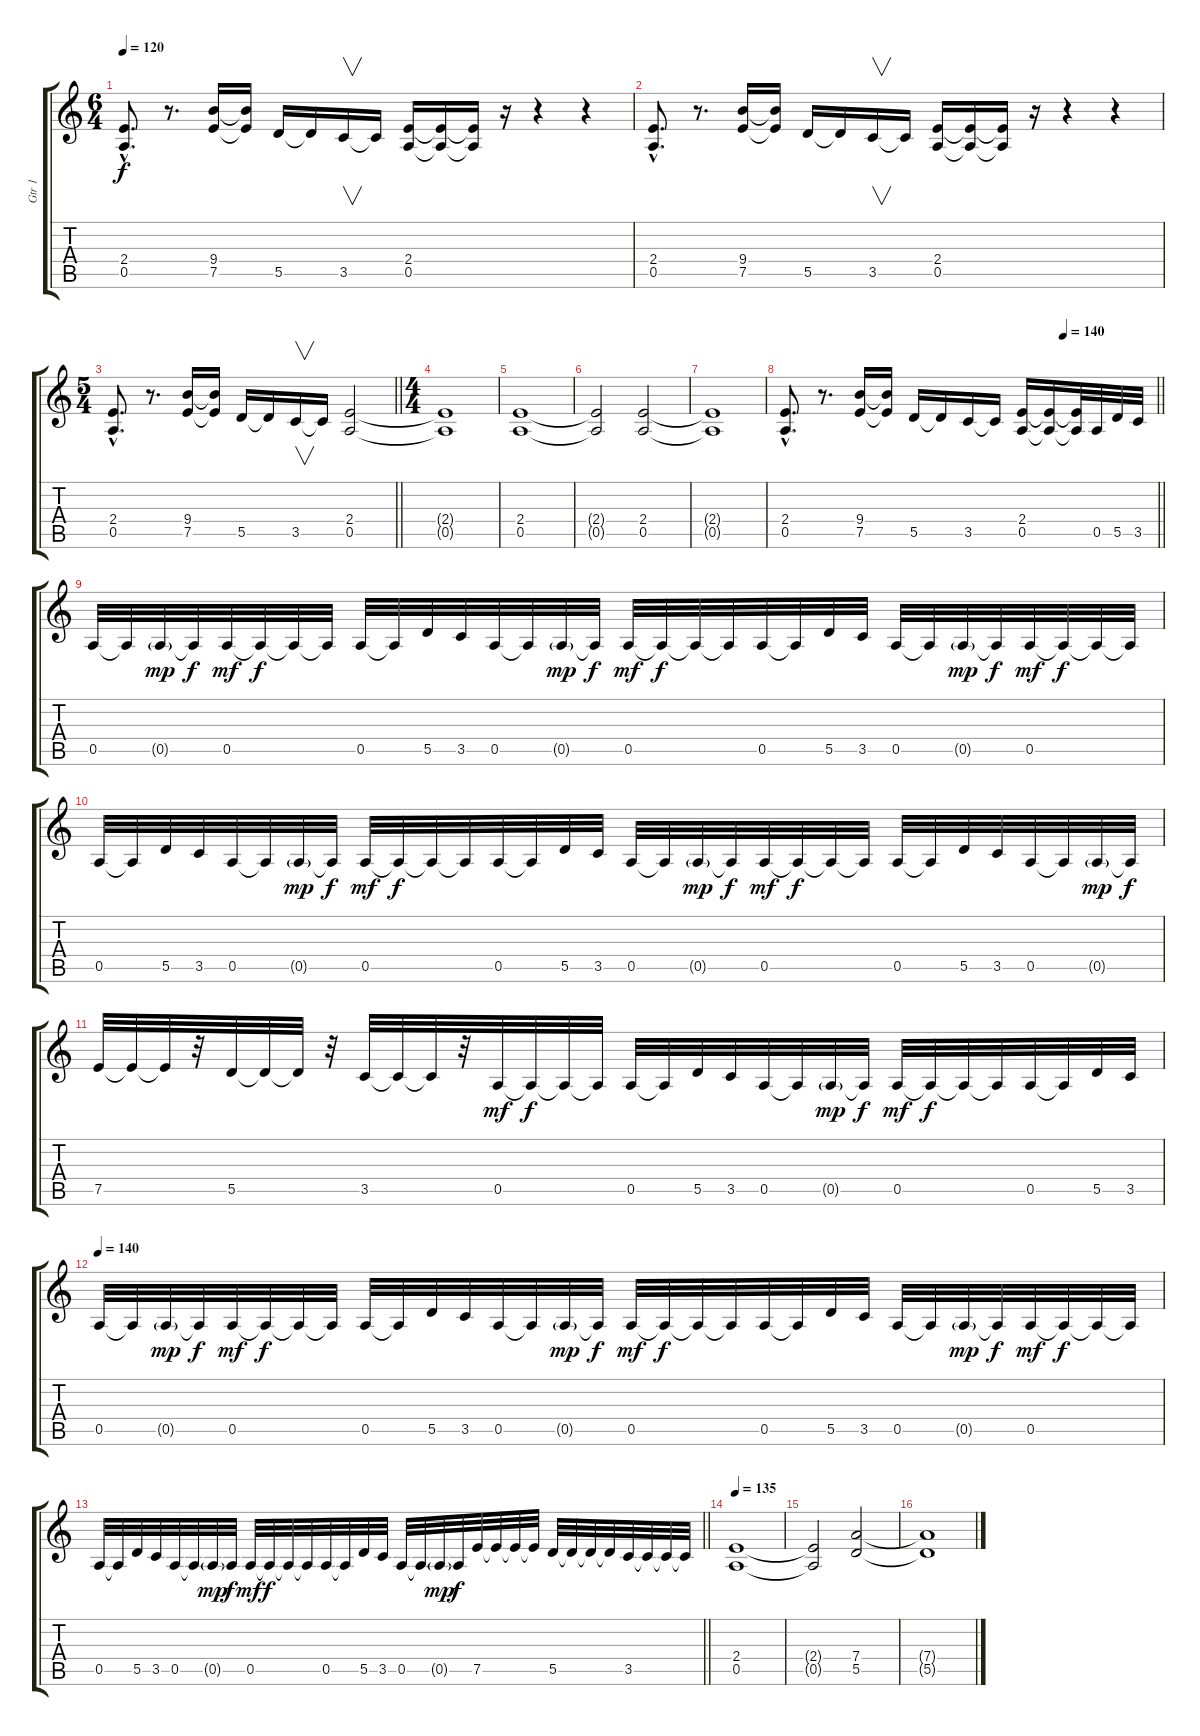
\track ("Gtr 1" "Gtr 1") {instrument distortionguitar}
\staff {score tabs}
\tuning (E4 B3 G3 D3 A2 E2) {hide}
\ts (6 4)
\tempo 120
\clef g2
\ks c
(2.4{hac} 0.5{hac}).8{d dy f instrument distortionguitar} r.8{d} (9.4 7.5).16 (9.4{t} 7.5{t}).16 5.5.16 5.5{t}.16 3.5.16{v} 3.5{t}.16 (2.4 0.5).16 (2.4{t} 0.5{t}).16 (2.4{t} 0.5{t}).16 r.16 r.4 r.4 |
(2.4{hac} 0.5{hac}).8{d} r.8{d} (9.4 7.5).16 (9.4{t} 7.5{t}).16 5.5.16 5.5{t}.16 3.5.16{v} 3.5{t}.16 (2.4 0.5).16 (2.4{t} 0.5{t}).16 (2.4{t} 0.5{t}).16 r.16 r.4 r.4 |
\ts (5 4)
\barLineRight lightlight
(2.4{hac} 0.5{hac}).8{d} r.8{d} (9.4 7.5).16 (9.4{t} 7.5{t}).16 5.5.16 5.5{t}.16 3.5.16{v} 3.5{t}.16 (2.4 0.5).2 |
\ts (4 4)
(2.4{t} 0.5{t}).1 |
(2.4 0.5).1 |
(2.4{t} 0.5{t}).2 (2.4 0.5).2 |
(2.4{t} 0.5{t}).1 |
\tempo (140 0.75)
\barLineRight lightlight
(2.4{hac} 0.5{hac}).8{d} r.8{d} (9.4 7.5).16 (9.4{t} 7.5{t}).16 5.5.16 5.5{t}.16 3.5.16 3.5{t}.16 (2.4 0.5).16 (2.4{t} 0.5{t}).16 (2.4{t} 0.5{t}).32 0.5.32 5.5.32 3.5.32 |
0.5.32 0.5{t}.32 0.5{g}.32{dy mp} 0.5{t}.32{dy f} 0.5.32{dy mf} 0.5{t}.32{dy f} 0.5{t}.32 0.5{t}.32 0.5.32 0.5{t}.32 5.5.32 3.5.32 0.5.32 0.5{t}.32 0.5{g}.32{dy mp} 0.5{t}.32{dy f} 0.5.32{dy mf} 0.5{t}.32{dy f} 0.5{t}.32 0.5{t}.32 0.5.32 0.5{t}.32 5.5.32 3.5.32 0.5.32 0.5{t}.32 0.5{g}.32{dy mp} 0.5{t}.32{dy f} 0.5.32{dy mf} 0.5{t}.32{dy f} 0.5{t}.32 0.5{t}.32 |
0.5.32 0.5{t}.32 5.5.32 3.5.32 0.5.32 0.5{t}.32 0.5{g}.32{dy mp} 0.5{t}.32{dy f} 0.5.32{dy mf} 0.5{t}.32{dy f} 0.5{t}.32 0.5{t}.32 0.5.32 0.5{t}.32 5.5.32 3.5.32 0.5.32 0.5{t}.32 0.5{g}.32{dy mp} 0.5{t}.32{dy f} 0.5.32{dy mf} 0.5{t}.32{dy f} 0.5{t}.32 0.5{t}.32 0.5.32 0.5{t}.32 5.5.32 3.5.32 0.5.32 0.5{t}.32 0.5{g}.32{dy mp} 0.5{t}.32{dy f} |
7.5.32 7.5{t}.32 7.5{t}.32 r.32 5.5.32 5.5{t}.32 5.5{t}.32 r.32 3.5.32 3.5{t}.32 3.5{t}.32 r.32 0.5.32{dy mf} 0.5{t}.32{dy f} 0.5{t}.32 0.5{t}.32 0.5.32 0.5{t}.32 5.5.32 3.5.32 0.5.32 0.5{t}.32 0.5{g}.32{dy mp} 0.5{t}.32{dy f} 0.5.32{dy mf} 0.5{t}.32{dy f} 0.5{t}.32 0.5{t}.32 0.5.32 0.5{t}.32 5.5.32 3.5.32 |
\tempo 140
0.5.32 0.5{t}.32 0.5{g}.32{dy mp} 0.5{t}.32{dy f} 0.5.32{dy mf} 0.5{t}.32{dy f} 0.5{t}.32 0.5{t}.32 0.5.32 0.5{t}.32 5.5.32 3.5.32 0.5.32 0.5{t}.32 0.5{g}.32{dy mp} 0.5{t}.32{dy f} 0.5.32{dy mf} 0.5{t}.32{dy f} 0.5{t}.32 0.5{t}.32 0.5.32 0.5{t}.32 5.5.32 3.5.32 0.5.32 0.5{t}.32 0.5{g}.32{dy mp} 0.5{t}.32{dy f} 0.5.32{dy mf} 0.5{t}.32{dy f} 0.5{t}.32 0.5{t}.32 |
\barLineRight lightlight
0.5.32 0.5{t}.32 5.5.32 3.5.32 0.5.32 0.5{t}.32 0.5{g}.32{dy mp} 0.5{t}.32{dy f} 0.5.32{dy mf} 0.5{t}.32{dy f} 0.5{t}.32 0.5{t}.32 0.5.32 0.5{t}.32 5.5.32 3.5.32 0.5.32 0.5{t}.32 0.5{g}.32{dy mp} 0.5{t}.32{dy f} 7.5.32 7.5{t}.32 7.5{t}.32 7.5{t}.32 5.5.32 5.5{t}.32 5.5{t}.32 5.5{t}.32 3.5.32 3.5{t}.32 3.5{t}.32 3.5{t}.32 |
\tempo 135
(2.4 0.5).1 |
(2.4{t} 0.5{t}).2 (7.4 5.5).2 |
(7.4{t} 5.5{t}).1
